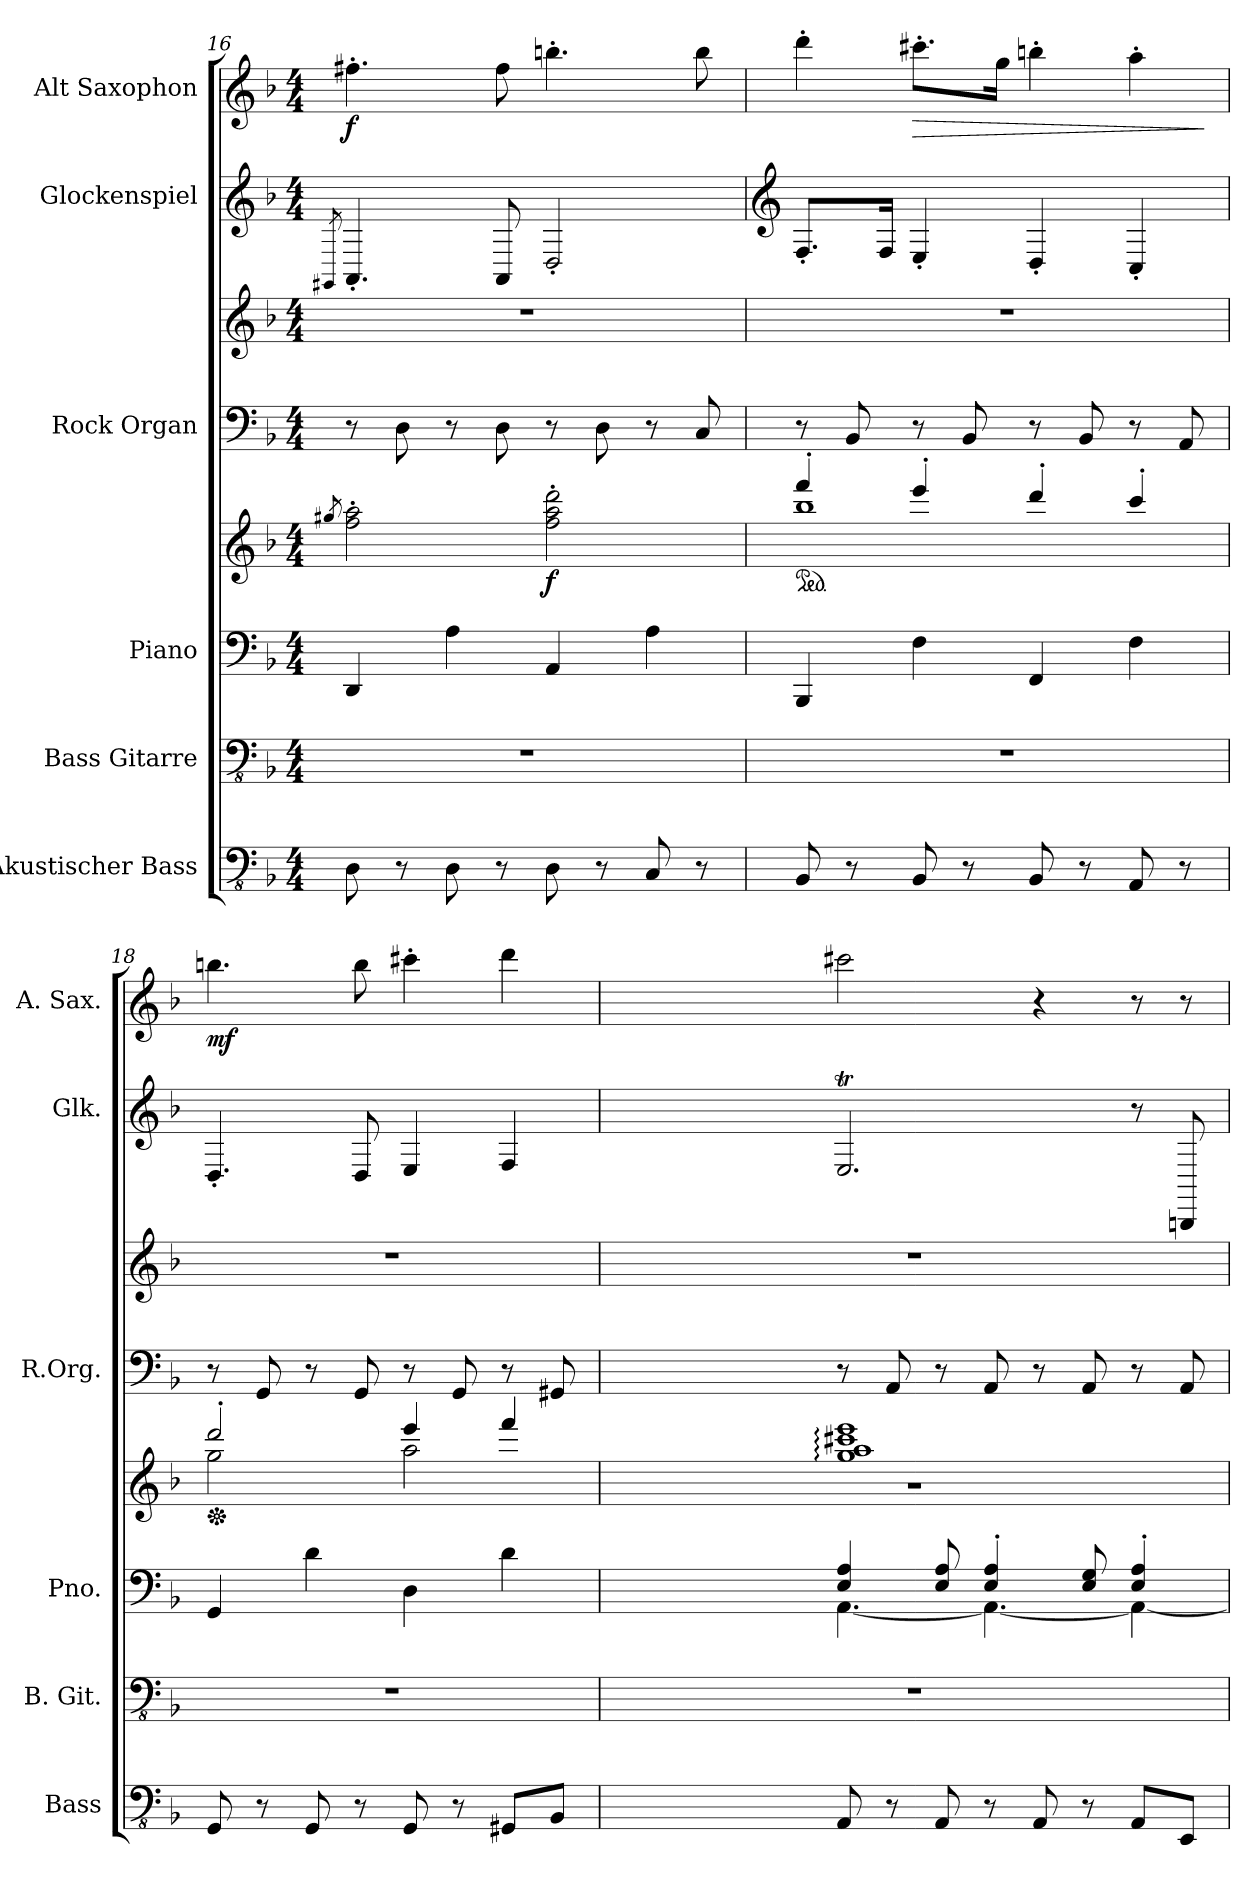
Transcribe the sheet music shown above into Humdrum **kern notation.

**kern	**kern	**kern	**kern	**dynam	**kern	**kern	**kern	**kern	**dynam
*part6	*part5	*part4	*part4	*part4	*part3	*part3	*part2	*part1	*part1
*staff8	*staff7	*staff6	*staff5	*staff5/6	*staff4	*staff3	*staff2	*staff1	*staff1
*I"Akustischer Bass	*I"Bass Gitarre	*I"Piano	*	*	*I"Rock Organ	*	*I"Glockenspiel	*I"Alt Saxophon	*
*I'Bass	*I'B. Git.	*I'Pno.	*	*	*I'R.Org.	*	*I'Glk.	*I'A. Sax.	*
*clefFv4	*clefFv4	*clefF4	*clefG2	*	*clefF4	*clefG2	*clefG2	*clefG2	*
*	*	*	*	*	*	*	*ITrd-14c-24	*ITrd5c9	*
*k[b-]	*k[b-]	*k[b-]	*k[b-]	*	*k[b-]	*k[b-]	*k[b-]	*k[b-e-a-d-]	*
*M4/4	*M4/4	*M4/4	*M4/4	*	*M4/4	*M4/4	*M4/4	*M4/4	*
=16	=16	=16	=16	=16	=16	=16	=16	=16	=16
.	.	.	8qgg#X/	.	.	.	8qg#X/	.	.
!	!	!	!	!	!	!	!	!	!LO:DY:b
8DD\	1r	4DD/	2ff\' 2aa\'	.	8r	1r	4.a'/	4.an'\	f
8r	.	.	.	.	8D\	.	.	.	.
8DD\	.	4A\	.	.	8r	.	.	.	.
8r	.	.	.	.	8D\	.	8a/	8a\	.
!	!	!	!	!LO:DY:b	!	!	!	!	!
8DD\	.	4AA/	2ff\' 2aa\' 2ddd\'	f	8r	.	2dd'/	4.ddn'\	.
8r	.	.	.	.	8D\	.	.	.	.
8CC/	.	4A\	.	.	8r	.	.	.	.
8r	.	.	.	.	8C/	.	.	8dd\	.
!!LO:PB:g=z
=17	=17	=17	=17	=17	=17	=17	=17	=17	=17
*	*	*	*	*	*	*	*clefG2	*	*
*	*	*	*ped	*	*	*	*	*	*
*	*	*	*^	*	*	*	*	*	*
8BBB-/	1r	4BBB-/	4fff'/	1bb-	.	8r	1r	8.ff'/L	4ff'\	.
8r	.	.	.	.	.	8BB-/	.	.	.	.
.	.	.	.	.	.	.	.	16ff/Jk	.	.
!	!	!	!	!	!	!	!	!	!	!LO:HP:b
8BBB-/	.	4F\	4eee'/	.	.	8r	.	4ee'/	8.een'\L	>
8r	.	.	.	.	.	8BB-/	.	.	.	.
.	.	.	.	.	.	.	.	.	16b-\Jk	.
8BBB-/	.	4FF/	4ddd'/	.	.	8r	.	4dd'/	4ddn'\	.
8r	.	.	.	.	.	8BB-/	.	.	.	.
8AAA/	.	4F\	4ccc'/	.	.	8r	.	4cc'/	4cc'\	.
8r	.	.	.	.	.	8AA/	.	.	.	.
*	*	*	*v	*v	*	*	*	*	*	*
.	.	.	.	.	.	.	.	.	]
=18	=18	=18	=18	=18	=18	=18	=18	=18	=18
*	*	*	*Xped	*	*	*	*	*	*
*	*	*	*^	*	*	*	*	*	*
!	!	!	!	!	!	!	!	!	!	!LO:DY:b
8GGG/	1r	4GG/	2ddd'/	2gg\	.	8r	1r	4.dd'/	4.ddn\	mf
8r	.	.	.	.	.	8GG/	.	.	.	.
8GGG/	.	4d\	.	.	.	8r	.	.	.	.
8r	.	.	.	.	.	8GG/	.	8dd/	8dd\	.
8GGG/	.	4D\	4eee/	2aa\	.	8r	.	4ee/	4een'\	.
8r	.	.	.	.	.	8GG/	.	.	.	.
8GGG#X/L	.	4d\	4fff/	.	.	8r	.	4ff/	4ff\	.
8BBB-/J	.	.	.	.	.	8GG#X/	.	.	.	.
!!LO:PB:g=z
=19	=19	=19	=19	=19	=19	=19	=19	=19	=19	=19
*	*	*^	*	*	*	*	*	*	*	*
8AAA/	1r	4E/ 4A/	[4.AA\	1gg: 1aa: 1ccc#X: 1eee:	1r	.	8r	1r	2.eet/	2een\	.
8r	.	.	.	.	.	.	8AA/	.	.	.	.
8AAA/	.	8E/ 8A/	.	.	.	.	8r	.	.	.	.
8r	.	4E/' 4A/'	4.AA\_	.	.	.	8AA/	.	.	.	.
*	*	*	*	*	*	*	*	*	*	*MM145	*
8AAA/	.	.	.	.	.	.	8r	.	.	4r	.
8r	.	8E/ 8G/	.	.	.	.	8AA/	.	.	.	.
8AAA/L	.	4E/' 4A/'	4AA\_	.	.	.	8r	.	8r	8r	.
8EEE/J	.	.	.	.	.	.	8AA/	.	8Bn/	8r	.
*	*	*v	*v	*	*	*	*	*	*	*	*
*	*	*	*v	*v	*	*	*	*	*	*
=	=	=	=	=	=	=	=	=	=
*-	*-	*-	*-	*-	*-	*-	*-	*-	*-
